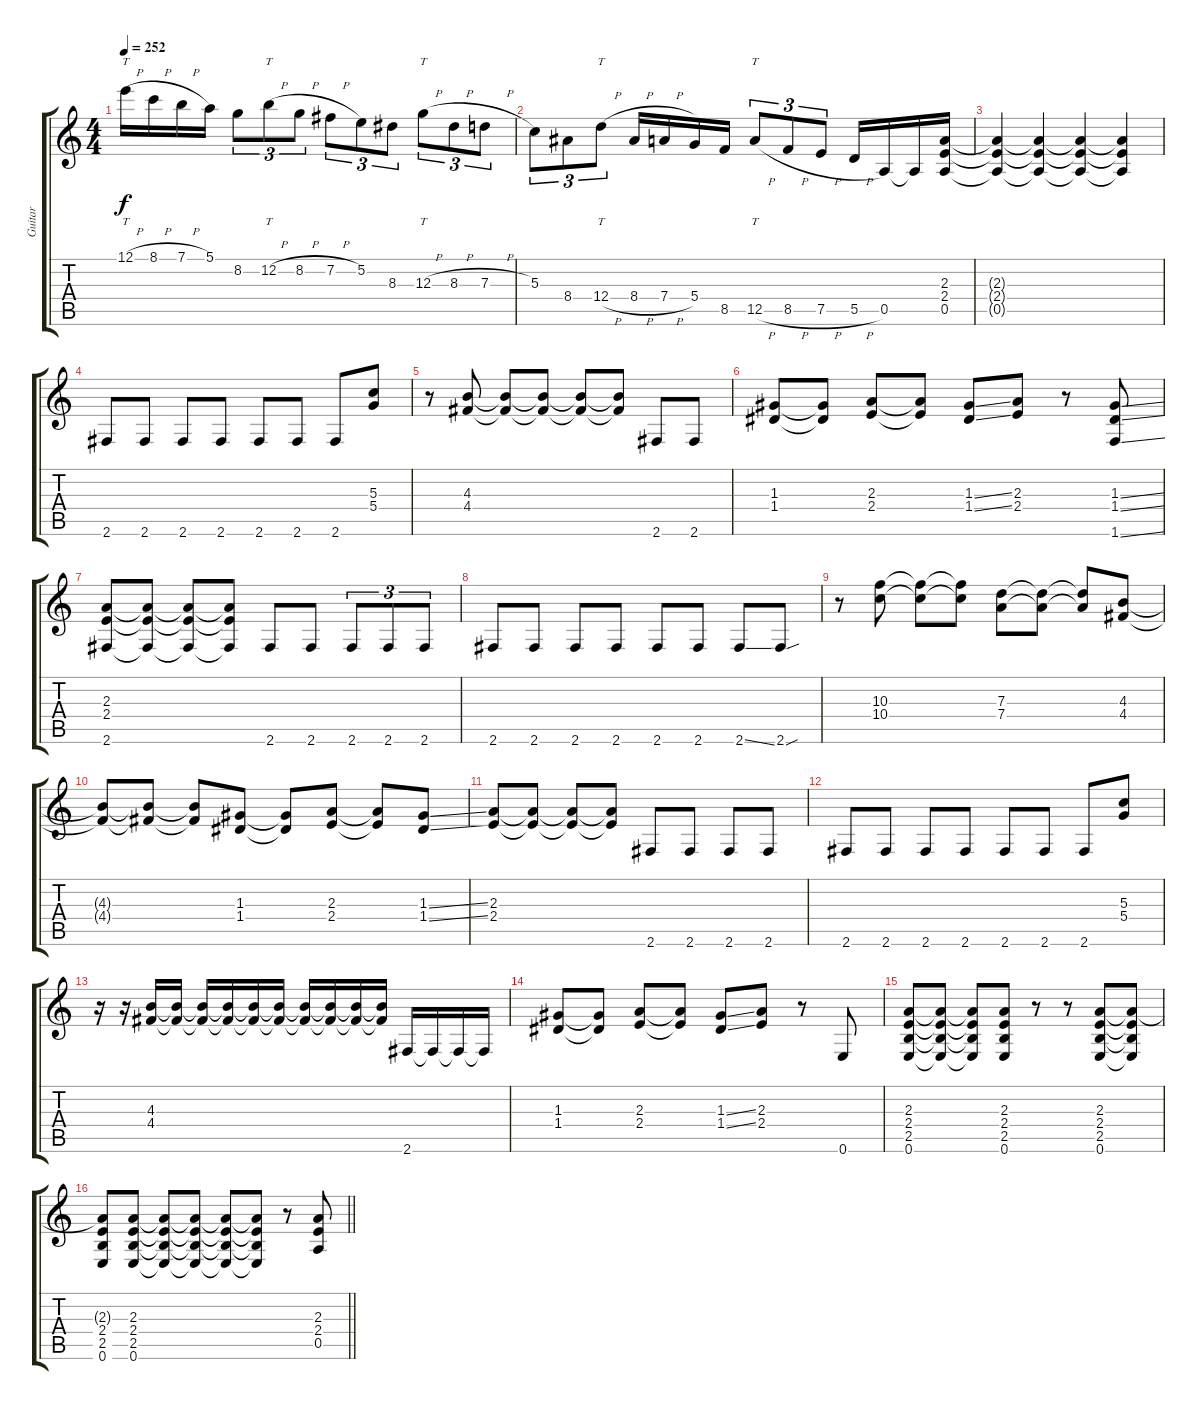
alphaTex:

\track ("Guitar" "Guitar") {instrument distortionguitar}
\staff {score tabs}
\tuning (E4 B3 G3 D3 A2 E2) {hide}
\ts (4 4)
\tempo 252
\clef g2
\ks c
12.1{h}.16{tt dy f} 8.1{h}.16 7.1{h}.16 5.1.16 8.2.8{tu (3 2)} 12.2{h}.8{tt tu (3 2)} 8.2{h}.8{tu (3 2)} 7.2{h}.8{tu (3 2)} 5.2.8{tu (3 2)} 8.3.8{tu (3 2)} 12.3{h}.8{tt tu (3 2)} 8.3{h}.8{tu (3 2)} 7.3{h}.8{tu (3 2)} |
5.3.8{tu (3 2)} 8.4.8{tu (3 2)} 12.4{h}.8{tt tu (3 2)} 8.4{h}.16 7.4{h}.16 5.4.16 8.5.16 12.5{h}.8{tt tu (3 2)} 8.5{h}.8{tu (3 2)} 7.5{h}.8{tu (3 2)} 5.5{h}.16 0.5.16 0.5{t}.16 (2.3 2.4 0.5).16 |
(2.3{t} 2.4{t} 0.5{t}).4 (2.3{t} 2.4{t} 0.5{t}).4 (2.3{t} 2.4{t} 0.5{t}).4 (2.3{t} 2.4{t} 0.5{t}).4 |
2.6.8 2.6.8 2.6.8 2.6.8 2.6.8 2.6.8 2.6.8 (5.3 5.4).8 |
r.8 (4.3 4.4).8 (4.3{t} 4.4{t}).8 (4.3{t} 4.4{t}).8 (4.3{t} 4.4{t}).8 (4.3{t} 4.4{t}).8 2.6.8 2.6.8 |
(1.3 1.4).8 (1.3{t} 1.4{t}).8 (2.3 2.4).8 (2.3{t} 2.4{t}).8 (1.3{ss} 1.4{ss}).8 (2.3 2.4).8 r.8 (1.3{ss} 1.4{ss} 1.6{ss}).8 |
(2.3 2.4 2.6).8 (2.3{t} 2.4{t} 2.6{t}).8 (2.3{t} 2.4{t} 2.6{t}).8 (2.3{t} 2.4{t} 2.6{t}).8 2.6.8 2.6.8 2.6.8{tu (3 2)} 2.6.8{tu (3 2)} 2.6.8{tu (3 2)} |
2.6.8 2.6.8 2.6.8 2.6.8 2.6.8 2.6.8 2.6{ss}.8 2.6{sou}.8 |
r.8 (10.3 10.4).8 (10.3{t} 10.4{t}).8 (10.3{t} 10.4{t}).8 (7.3 7.4).8 (7.3{t} 7.4{t}).8 (7.3{t} 7.4{t}).8 (4.3 4.4).8 |
(4.3{t} 4.4{t}).8 (4.3{t} 4.4{t}).8 (4.3{t} 4.4{t}).8 (1.3 1.4).8 (1.3{t} 1.4{t}).8 (2.3 2.4).8 (2.3{t} 2.4{t}).8 (1.3{ss} 1.4{ss}).8 |
(2.3 2.4).8 (2.3{t} 2.4{t}).8 (2.3{t} 2.4{t}).8 (2.3{t} 2.4{t}).8 2.6.8 2.6.8 2.6.8 2.6.8 |
2.6.8 2.6.8 2.6.8 2.6.8 2.6.8 2.6.8 2.6.8 (5.3 5.4).8 |
r.16 r.16 (4.3 4.4).16 (4.3{t} 4.4{t}).16 (4.3{t} 4.4{t}).16 (4.3{t} 4.4{t}).16 (4.3{t} 4.4{t}).16 (4.3{t} 4.4{t}).16 (4.3{t} 4.4{t}).16 (4.3{t} 4.4{t}).16 (4.3{t} 4.4{t}).16 (4.3{t} 4.4{t}).16 2.6.16 2.6{t}.16 2.6{t}.16 2.6{t}.16 |
(1.3 1.4).8 (1.3{t} 1.4{t}).8 (2.3 2.4).8 (2.3{t} 2.4{t}).8 (1.3{ss} 1.4{ss}).8 (2.3 2.4).8 r.8 0.6.8 |
(2.3 2.4 2.5 0.6).8 (2.3{t} 2.4{t} 2.5{t} 0.6{t}).8 (2.3{t} 2.4{t} 2.5{t} 0.6{t}).8 (2.3 2.4 2.5 0.6).8 r.8 r.8 (2.3 2.4 2.5 0.6).8 (2.3{t} 2.4{t} 2.5{t} 0.6{t}).8 |
\barLineRight lightlight
(2.3{t} 2.4 2.5 0.6).8 (2.3 2.4 2.5 0.6).8 (2.3{t} 2.4{t} 2.5{t} 0.6{t}).8 (2.3{t} 2.4{t} 2.5{t} 0.6{t}).8 (2.3{t} 2.4{t} 2.5{t} 0.6{t}).8 (2.3{t} 2.4{t} 2.5{t} 0.6{t}).8 r.8 (2.3 2.4 0.5).8
